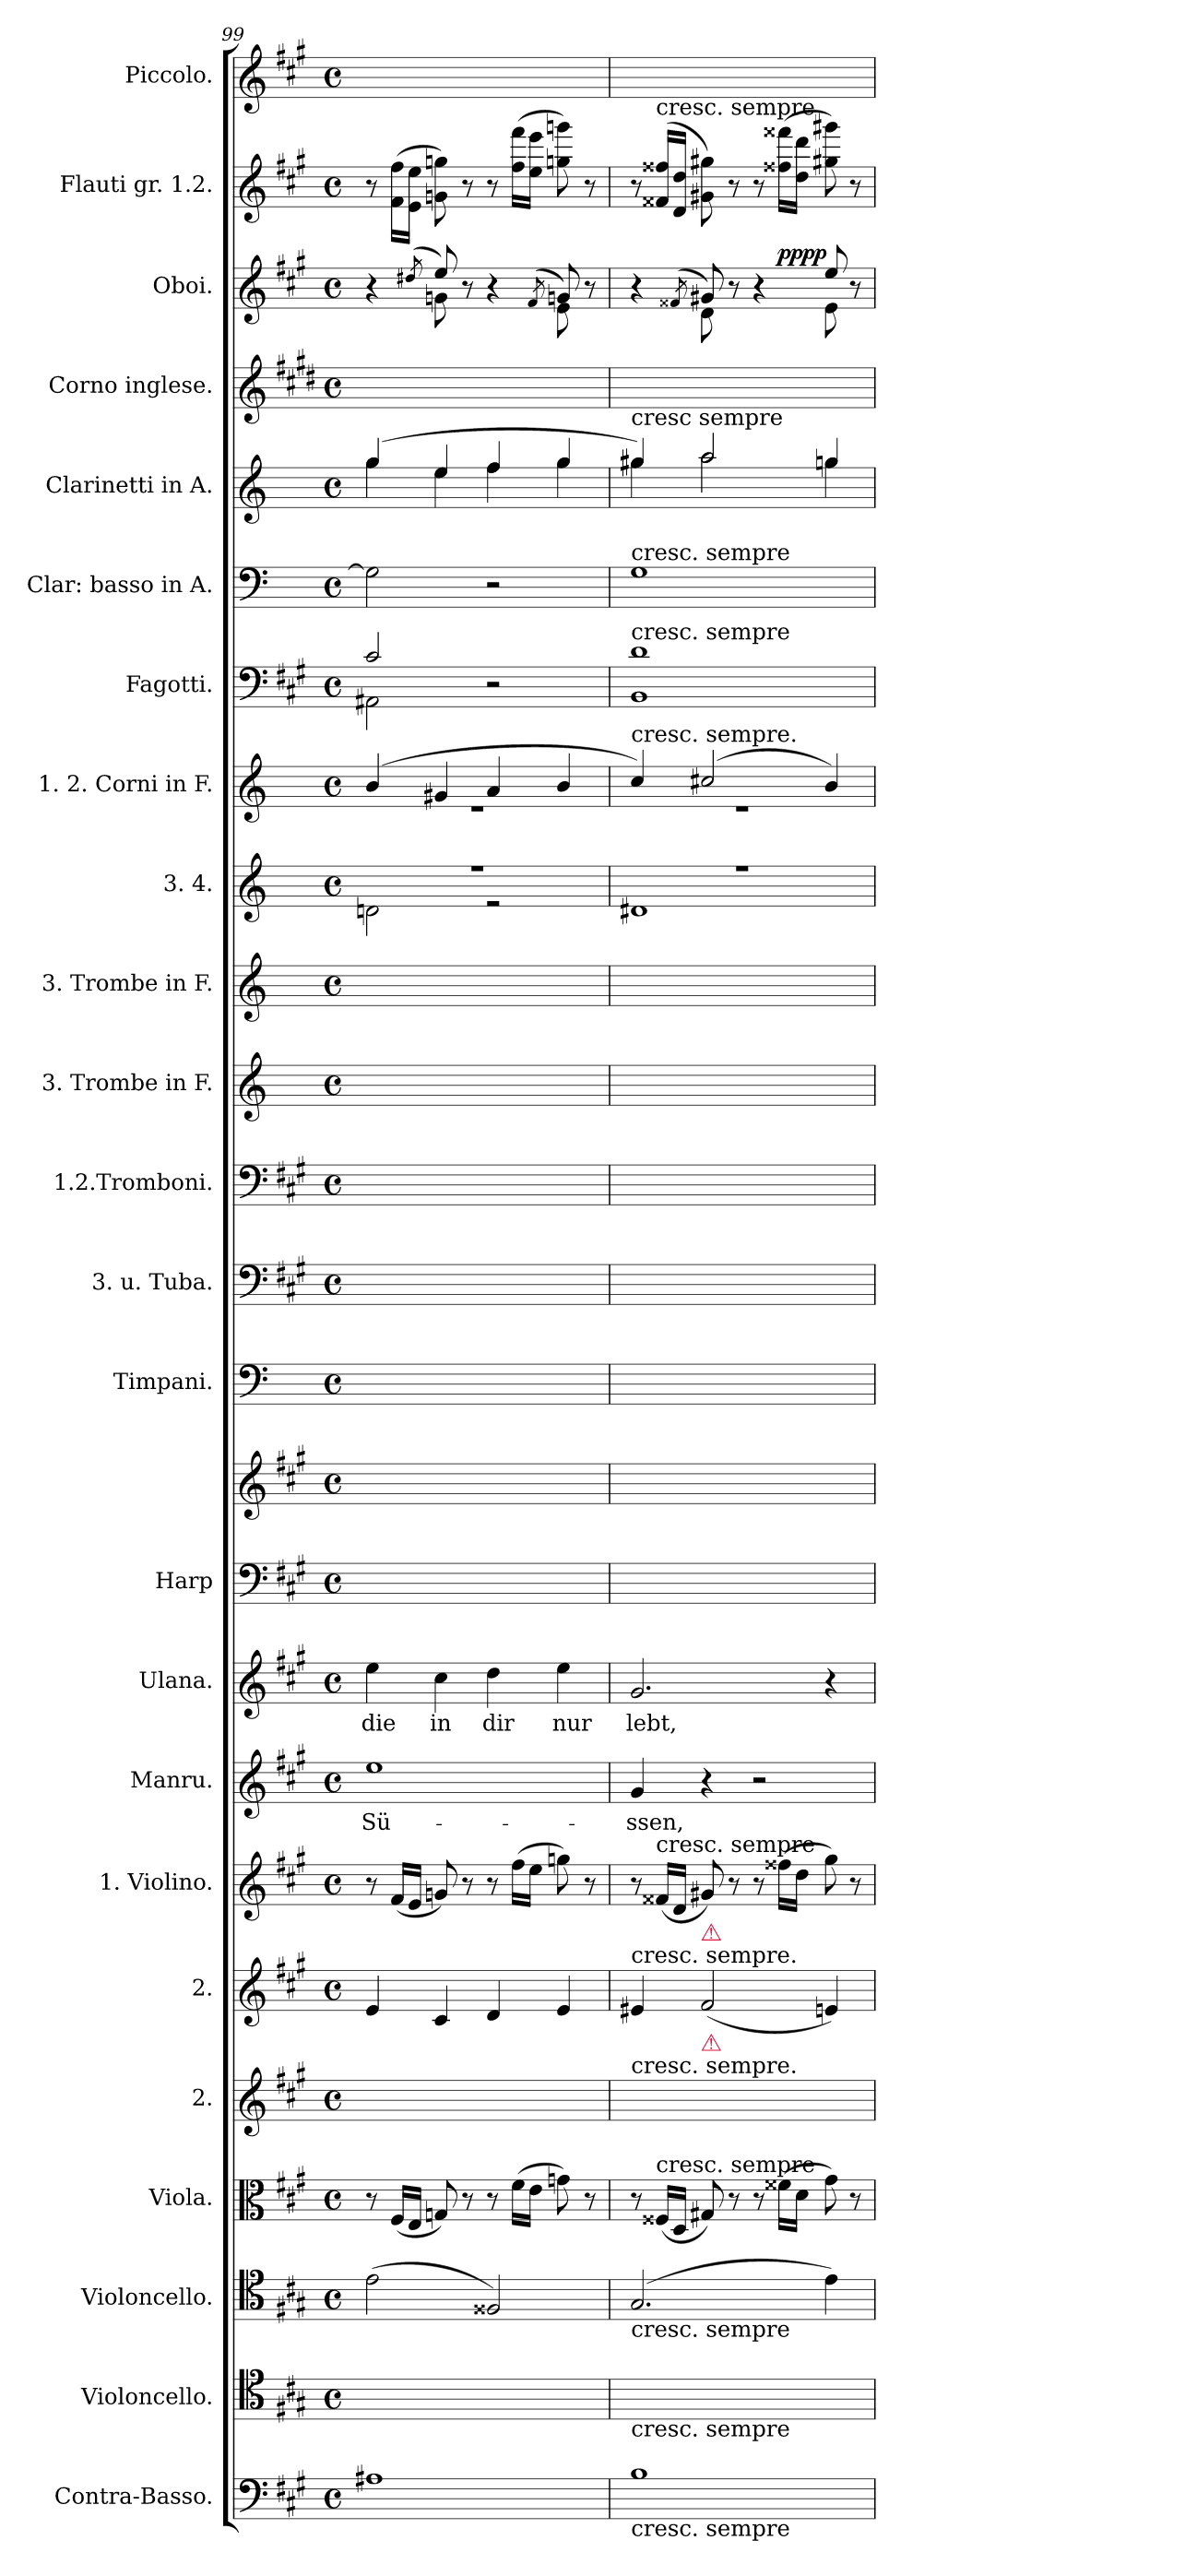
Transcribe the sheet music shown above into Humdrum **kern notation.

**kern	**kern	**kern	**kern	**kern	**kern	**kern	**kern	**text	**kern	**text	**kern	**kern	**kern	**kern	**kern	**kern	**kern	**kern	**kern	**kern	**kern	**kern	**kern	**kern	**dynam	**kern	**kern
*part24	*part23	*part22	*part21	*part20	*part19	*part18	*part17	*part17	*part16	*part16	*part15	*part15	*part14	*part13	*part12	*part11	*part10	*part9	*part8	*part7	*part6	*part5	*part4	*part3	*part3	*part2	*part1
*staff25	*staff24	*staff23	*staff22	*staff21	*staff20	*staff19	*staff18	*staff18	*staff17	*staff17	*staff16	*staff15	*staff14	*staff13	*staff12	*staff11	*staff10	*staff9	*staff8	*staff7	*staff6	*staff5	*staff4	*staff3	*staff3	*staff2	*staff1
*I"Contra-Basso.	*I"Violoncello.	*I"Violoncello.	*I"Viola.	*I"2.	*I"2.	*I"1. Violino.	*I"Manru.	*	*I"Ulana.	*	*I"Harp	*	*I"Timpani.	*I"3. u. Tuba.	*I"1.2.Tromboni.	*I"3. Trombe in F.	*I"3. Trombe in F.	*I"3. 4.	*I"1. 2. Corni in F.	*I"Fagotti.	*I"Clar: basso in A.	*I"Clarinetti in A.	*I"Corno inglese.	*I"Oboi.	*	*I"Flauti gr. 1.2.	*I"Piccolo.
*I'C.-B.	*	*	*I'Vl.	*	*	*I'1. Viol.	*	*	*	*	*	*	*I'Timp.	*I'3. u. Tub.	*I'1.2. Tromb.	*	*I'Trombe.	*	*I'1. 2. Corni.	*I'Fag.	*I'basso.	*I'1.2. Clar. A.	*I'Cor.ingl.	*I'Ob.	*	*I'Fl.	*
*clefF4	*clefC4	*clefC4	*clefC3	*clefG2	*clefG2	*clefG2	*clefG2	*	*clefG2	*	*clefF4	*clefG2	*clefF4	*clefF4	*clefF4	*clefG2	*clefG2	*clefG2	*clefG2	*clefF4	*clefF4	*clefG2	*clefG2	*clefG2	*	*clefG2	*clefG2
*	*	*	*	*	*	*	*ITrd8c12	*	*	*	*	*	*	*	*	*ITrd-3c-5	*ITrd-3c-5	*ITrd4c7	*ITrd4c7	*	*ITrd2c3	*ITrd2c3	*ITrd4c7	*	*	*	*
*k[f#c#g#]	*k[f#c#g#]	*k[f#c#g#]	*k[f#c#g#]	*k[f#c#g#]	*k[f#c#g#]	*k[f#c#g#]	*k[f#c#g#]	*	*k[f#c#g#]	*	*k[f#c#g#]	*k[f#c#g#]	*k[]	*k[f#c#g#]	*k[f#c#g#]	*k[b-]	*k[b-]	*k[b-]	*k[b-]	*k[f#c#g#]	*k[f#c#g#]	*k[f#c#g#]	*k[f#c#g#]	*k[f#c#g#]	*	*k[f#c#g#]	*k[f#c#g#]
*M4/4	*M4/4	*M4/4	*M4/4	*M4/4	*M4/4	*M4/4	*M4/4	*	*M4/4	*	*M4/4	*M4/4	*M4/4	*M4/4	*M4/4	*M4/4	*M4/4	*M4/4	*M4/4	*M4/4	*M4/4	*M4/4	*M4/4	*M4/4	*	*M4/4	*M4/4
*met(c)	*met(c)	*met(c)	*met(c)	*met(c)	*met(c)	*met(c)	*met(c)	*	*met(c)	*	*met(c)	*met(c)	*met(c)	*met(c)	*met(c)	*met(c)	*met(c)	*met(c)	*met(c)	*met(c)	*met(c)	*met(c)	*met(c)	*met(c)	*	*met(c)	*met(c)
=99	=99	=99	=99	=99	=99	=99	=99	=99	=99	=99	=99	=99	=99	=99	=99	=99	=99	=99	=99	=99	=99	=99	=99	=99	=99	=99	=99
*	*	*	*	*	*	*	*	*	*	*	*	*	*	*	*	*	*	*^	*^	*^	*	*^	*	*^	*	*	*
1A#X	(2e\yy	(2e\	8r	4e/yy	4e/	8r	1e	Sü-	4ee\	die	1ryy	1ryy	1ryy	1ryy	1ryy	1ryy	1ryy	1rff	2Gn\	(4e/	1re	2c#/	2AA#X\	2E\]	(4ee/	4ee\	1ryy	4r	4ryy	.	8r	1ryy
.	.	.	(16F#/LL	.	.	(16f#/LL	.	.	.	.	.	.	.	.	.	.	.	.	.	.	.	.	.	.	.	.	.	.	.	.	(16f#\ 16ff#\LL	.
.	.	.	16E/JJ	.	.	16e/JJ	.	.	.	.	.	.	.	.	.	.	.	.	.	.	.	.	.	.	.	.	.	.	.	.	16e\ 16ee\JJ	.
.	.	.	.	.	.	.	.	.	.	.	.	.	.	.	.	.	.	.	.	.	.	.	.	.	.	.	.	(8qdd#X/	.	.	.	.
.	.	.	8Gn/)	4c#/yy	4c#/	8gn/)	.	.	4cc#\	in	.	.	.	.	.	.	.	.	.	4c#X/	.	.	.	.	4cc#/	4cc#\	.	8ee/)	8gn\	.	8gn\ 8ggn\)	.
.	.	.	8r	.	.	8r	.	.	.	.	.	.	.	.	.	.	.	.	.	.	.	.	.	.	.	.	.	8r	8ryy	.	8r	.
.	2F##X/yy)	2F##X/)	8r	4d/yy	4d/	8r	.	.	4dd\	dir	.	.	.	.	.	.	.	.	2re	4d/	.	2r	2ryy	2r	4dd/	4dd\	.	4r	4ryy	.	8r	.
.	.	.	(16f#\LL	.	.	(16ff#\LL	.	.	.	.	.	.	.	.	.	.	.	.	.	.	.	.	.	.	.	.	.	.	.	.	(16ff#\ 16fff#\LL	.
.	.	.	16e\JJ	.	.	16ee\JJ	.	.	.	.	.	.	.	.	.	.	.	.	.	.	.	.	.	.	.	.	.	.	.	.	16ee\ 16eee\JJ	.
.	.	.	.	.	.	.	.	.	.	.	.	.	.	.	.	.	.	.	.	.	.	.	.	.	.	.	.	(8qf#/	.	.	.	.
.	.	.	8gn\)	4e/yy	4e/	8ggn\)	.	.	4ee\	nur	.	.	.	.	.	.	.	.	.	4e/	.	.	.	.	4ee/	4ee\	.	8gn/)	8e\	.	8ggn\ 8gggn\)	.
.	.	.	8r	.	.	8r	.	.	.	.	.	.	.	.	.	.	.	.	.	.	.	.	.	.	.	.	.	8r	8ryy	.	8r	.
=100	=100	=100	=100	=100	=100	=100	=100	=100	=100	=100	=100	=100	=100	=100	=100	=100	=100	=100	=100	=100	=100	=100	=100	=100	=100	=100	=100	=100	=100	=100	=100	=100
!	!	!	!	!	!	!	!	!	!	!	!	!	!	!	!	!	!	!	!	!	!	!	!	!	!LO:TX:t=cresc sempre	!	!	!	!	!	!	!
!	!	!	!	!	!	!	!	!	!	!	!	!	!	!	!	!	!	!	!	!	!	!	!	!LO:TX:t=cresc. sempre	!	!	!	!	!	!	!	!
!	!	!	!	!	!	!	!	!	!	!	!	!	!	!	!	!	!	!	!	!	!	!LO:TX:t=cresc. sempre	!	!	!	!	!	!	!	!	!	!
!	!	!	!	!	!	!	!	!	!	!	!	!	!	!	!	!	!	!	!	!LO:TX:t=cresc. sempre.	!	!	!	!	!	!	!	!	!	!	!	!
!	!	!	!	!	!LO:TX:t=cresc. sempre.	!	!	!	!	!	!	!	!	!	!	!	!	!	!	!	!	!	!	!	!	!	!	!	!	!	!	!
!	!	!	!	!LO:TX:t=cresc. sempre.	!	!	!	!	!	!	!	!	!	!	!	!	!	!	!	!	!	!	!	!	!	!	!	!	!	!	!	!
!	!	!LO:TX:b:t=cresc. sempre	!	!	!	!	!	!	!	!	!	!	!	!	!	!	!	!	!	!	!	!	!	!	!	!	!	!	!	!	!	!
!	!LO:TX:b:t=cresc. sempre	!	!	!	!	!	!	!	!	!	!	!	!	!	!	!	!	!	!	!	!	!	!	!	!	!	!	!	!	!	!	!
!LO:TX:b:t=cresc. sempre	!	!	!	!	!	!	!	!	!	!	!	!	!	!	!	!	!	!	!	!	!	!	!	!	!	!	!	!	!	!	!	!
1B	(2.G#/yy	(2.G#/	8r	4e#X/yy	4e#X/	8r	4G#/	-ssen,	2.g#/	lebt,	1ryy	1ryy	1ryy	1ryy	1ryy	1ryy	1ryy	1rff	1G#X	4f/)	1re	1d	1BB	1E	4ee#X/)	4ee#X\	1ryy	4r	4ryy	.	8r	1ryy
!	!	!	!	!	!	!	!	!	!	!	!	!	!	!	!	!	!	!	!	!	!	!	!	!	!	!	!	!	!	!	!LO:TX:t=cresc. sempre	!
!	!	!	!	!	!	!LO:TX:a:t=cresc. sempre	!	!	!	!	!	!	!	!	!	!	!	!	!	!	!	!	!	!	!	!	!	!	!	!	!	!
!	!	!	!LO:TX:t=cresc. sempre	!	!	!	!	!	!	!	!	!	!	!	!	!	!	!	!	!	!	!	!	!	!	!	!	!	!	!	!	!
.	.	.	(16F##X/LL	.	.	(16f##X/LL	.	.	.	.	.	.	.	.	.	.	.	.	.	.	.	.	.	.	.	.	.	.	.	.	(16f##X/ 16ff##X/LL	.
.	.	.	16D/JJ	.	.	16d/JJ	.	.	.	.	.	.	.	.	.	.	.	.	.	.	.	.	.	.	.	.	.	.	.	.	16d/ 16dd/JJ	.
.	.	.	.	.	.	.	.	.	.	.	.	.	.	.	.	.	.	.	.	.	.	.	.	.	.	.	.	(8qf##X/	.	.	.	.
!	!	!	!	!	!LO:TX:a:color=crimson:t=⚠	!	!	!	!	!	!	!	!	!	!	!	!	!	!	!	!	!	!	!	!	!	!	!	!	!	!	!
!	!	!	!	!LO:TX:a:color=crimson:t=⚠	!	!	!	!	!	!	!	!	!	!	!	!	!	!	!	!	!	!	!	!	!	!	!	!	!	!	!	!
.	.	.	8G#X/)	(2f#/yy	(2f#/	8g#X/)	4r	.	.	.	.	.	.	.	.	.	.	.	.	(2f#X/	.	.	.	.	2ff#/	2ff#\	.	8g#X/)	8d\	.	8g#X\ 8gg#X\)	.
.	.	.	8r	.	.	8r	.	.	.	.	.	.	.	.	.	.	.	.	.	.	.	.	.	.	.	.	.	8r	8ryy	.	8r	.
.	.	.	8r	.	.	8r	2r	.	.	.	.	.	.	.	.	.	.	.	.	.	.	.	.	.	.	.	.	4r	4ryy	.	8r	.
.	.	.	(16f##X\LL	.	.	(16ff##X\LL	.	.	.	.	.	.	.	.	.	.	.	.	.	.	.	.	.	.	.	.	.	.	.	.	(16ff##X\ 16fff##X\LL	.
.	.	.	16d\JJ	.	.	16dd\JJ	.	.	.	.	.	.	.	.	.	.	.	.	.	.	.	.	.	.	.	.	.	.	.	.	16dd\ 16ddd\JJ	.
!	!	!	!	!	!	!	!	!	!	!	!	!	!	!	!	!	!	!	!	!	!	!	!	!	!	!	!	!	!	!LO:DY:a:rj	!	!
!	!	!	!	!	!	!	!	!	!	!	!	!	!	!	!	!	!	!	!	!	!	!	!	!	!	!	!	!	!	!LO:DY:n=1:b:rj	!	!
.	4e\yy)	4e\)	8g#\)	4en/yy)	4en/)	8gg#\)	.	.	4r	.	.	.	.	.	.	.	.	.	.	4e/)	.	.	.	.	4een/	4ee\	.	8ee/	8e\	pp pp	8gg#X\ 8ggg#X\)	.
.	.	.	8r	.	.	8r	.	.	.	.	.	.	.	.	.	.	.	.	.	.	.	.	.	.	.	.	.	8r	8ryy	.	8r	.
*	*	*	*	*	*	*	*	*	*	*	*	*	*	*	*	*	*	*v	*v	*	*	*v	*v	*	*v	*v	*	*v	*v	*	*	*
*	*	*	*	*	*	*	*	*	*	*	*	*	*	*	*	*	*	*	*v	*v	*	*	*	*	*	*	*	*
=	=	=	=	=	=	=	=	=	=	=	=	=	=	=	=	=	=	=	=	=	=	=	=	=	=	=	=
*-	*-	*-	*-	*-	*-	*-	*-	*-	*-	*-	*-	*-	*-	*-	*-	*-	*-	*-	*-	*-	*-	*-	*-	*-	*-	*-	*-
